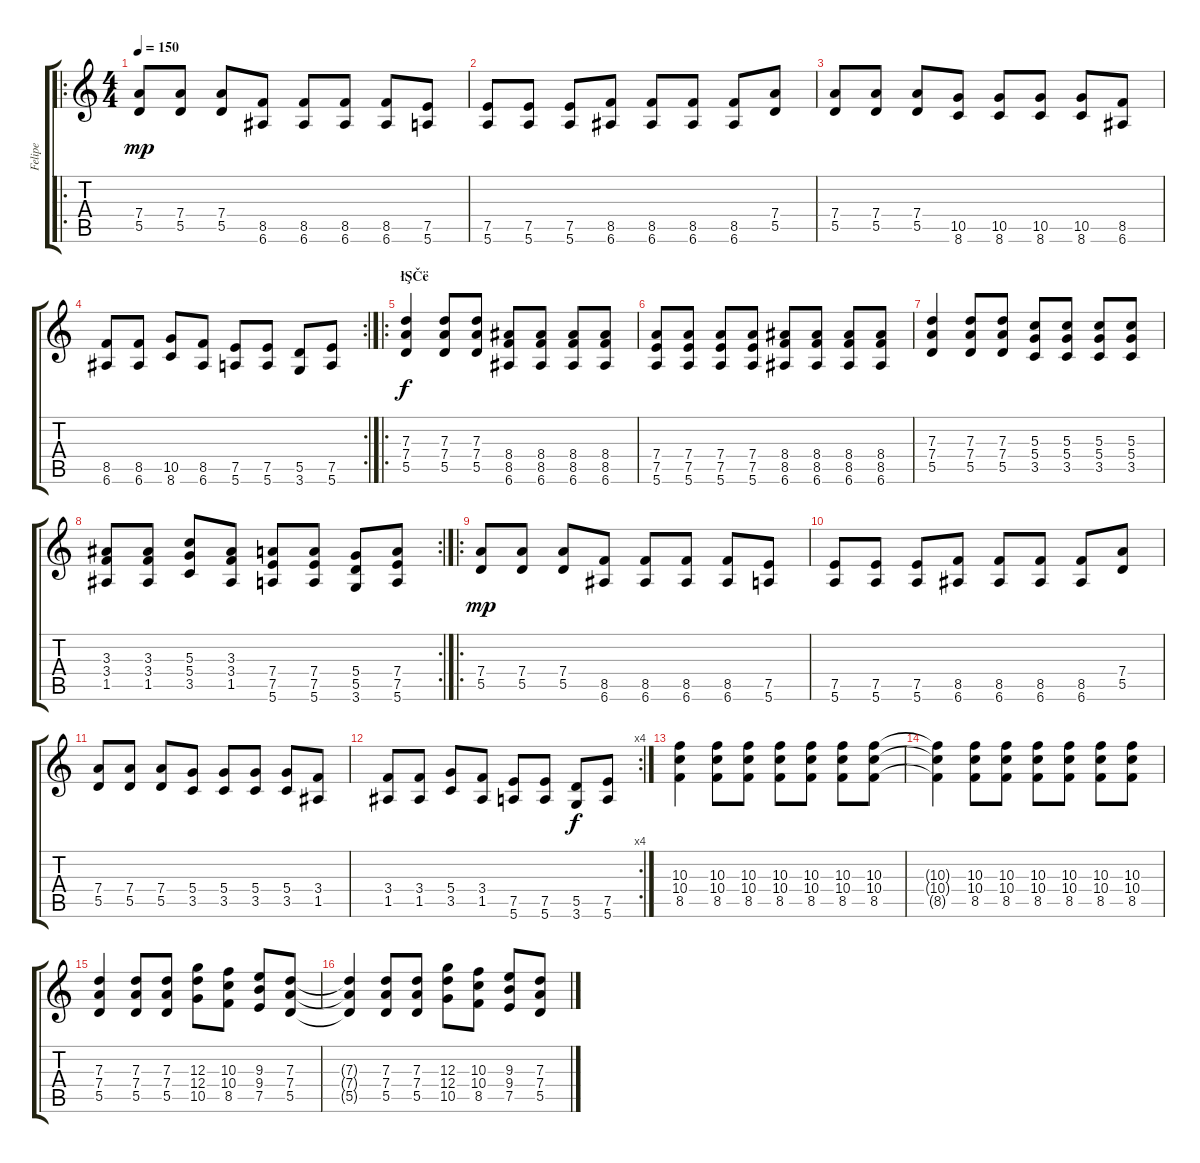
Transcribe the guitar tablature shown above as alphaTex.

\track ("Felipe" "Felipe") {instrument distortionguitar}
\staff {score tabs}
\tuning (E4 B3 G3 D3 A2 E2) {hide}
\ro
\ts (4 4)
\tempo 150
\clef g2
\ks c
(7.4 5.5).8{dy mp instrument electricguitarmuted} (7.4 5.5).8 (7.4 5.5).8 (8.5 6.6).8 (8.5 6.6).8 (8.5 6.6).8 (8.5 6.6).8 (7.5 5.6).8 |
(7.5 5.6).8{instrument electricguitarmuted} (7.5 5.6).8 (7.5 5.6).8 (8.5 6.6).8 (8.5 6.6).8 (8.5 6.6).8 (8.5 6.6).8 (7.4 5.5).8 |
(7.4 5.5).8{instrument electricguitarmuted} (7.4 5.5).8 (7.4 5.5).8 (10.5 8.6).8 (10.5 8.6).8 (10.5 8.6).8 (10.5 8.6).8 (8.5 6.6).8 |
\rc 2
(8.5 6.6).8{instrument electricguitarmuted} (8.5 6.6).8 (10.5 8.6).8 (8.5 6.6).8 (7.5 5.6).8 (7.5 5.6).8 (5.5 3.6).8 (7.5 5.6).8 |
\ro
\section ("" "łŞČë")
(7.3 7.4 5.5).4{dy f instrument distortionguitar} (7.3 7.4 5.5).8 (7.3 7.4 5.5).8 (8.4 8.5 6.6).8 (8.4 8.5 6.6).8 (8.4 8.5 6.6).8 (8.4 8.5 6.6).8 |
(7.4 7.5 5.6).8 (7.4 7.5 5.6).8 (7.4 7.5 5.6).8 (7.4 7.5 5.6).8 (8.4 8.5 6.6).8 (8.4 8.5 6.6).8 (8.4 8.5 6.6).8 (8.4 8.5 6.6).8 |
(7.3 7.4 5.5).4 (7.3 7.4 5.5).8 (7.3 7.4 5.5).8 (5.3 5.4 3.5).8 (5.3 5.4 3.5).8 (5.3 5.4 3.5).8 (5.3 5.4 3.5).8 |
\rc 2
(3.3 3.4 1.5).8 (3.3 3.4 1.5).8 (5.3 5.4 3.5).8 (3.3 3.4 1.5).8 (7.4 7.5 5.6).8 (7.4 7.5 5.6).8 (5.4 5.5 3.6).8 (7.4 7.5 5.6).8 |
\ro
(7.4 5.5).8{dy mp instrument electricguitarmuted} (7.4 5.5).8 (7.4 5.5).8 (8.5 6.6).8 (8.5 6.6).8 (8.5 6.6).8 (8.5 6.6).8 (7.5 5.6).8 |
(7.5 5.6).8{instrument electricguitarmuted} (7.5 5.6).8 (7.5 5.6).8 (8.5 6.6).8 (8.5 6.6).8 (8.5 6.6).8 (8.5 6.6).8 (7.4 5.5).8 |
(7.4 5.5).8{instrument electricguitarmuted} (7.4 5.5).8 (7.4 5.5).8 (5.4 3.5).8 (5.4 3.5).8 (5.4 3.5).8 (5.4 3.5).8 (3.4 1.5).8 |
\rc 4
(3.4 1.5).8{instrument electricguitarmuted} (3.4 1.5).8 (5.4 3.5).8 (3.4 1.5).8 (7.5 5.6).8 (7.5 5.6).8 (5.5 3.6).8{dy f} (7.5 5.6).8 |
(10.3 10.4 8.5).4{instrument distortionguitar} (10.3 10.4 8.5).8 (10.3 10.4 8.5).8 (10.3 10.4 8.5).8 (10.3 10.4 8.5).8 (10.3 10.4 8.5).8 (10.3 10.4 8.5).8 |
(10.3{t} 10.4{t} 8.5{t}).4 (10.3 10.4 8.5).8 (10.3 10.4 8.5).8 (10.3 10.4 8.5).8 (10.3 10.4 8.5).8 (10.3 10.4 8.5).8 (10.3 10.4 8.5).8 |
(7.3 7.4 5.5).4 (7.3 7.4 5.5).8 (7.3 7.4 5.5).8 (12.3 12.4 10.5).8 (10.3 10.4 8.5).8 (9.3 9.4 7.5).8 (7.3 7.4 5.5).8 |
(7.3{t} 7.4{t} 5.5{t}).4 (7.3 7.4 5.5).8 (7.3 7.4 5.5).8 (12.3 12.4 10.5).8 (10.3 10.4 8.5).8 (9.3 9.4 7.5).8 (7.3 7.4 5.5).8
